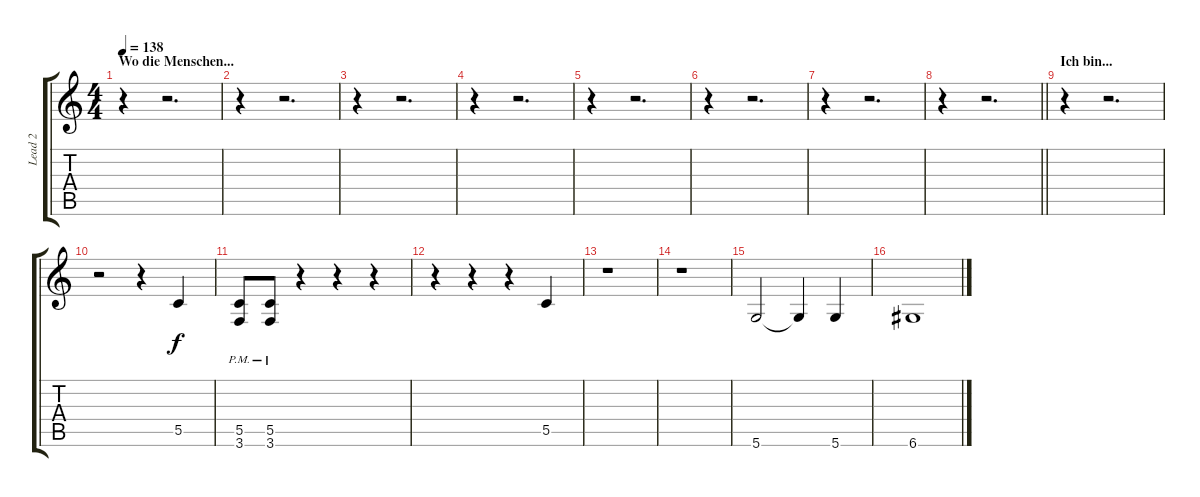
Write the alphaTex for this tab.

\track ("Lead 2" "Lead 2") {instrument distortionguitar}
\staff {score tabs}
\tuning (D4 A3 F3 C3 G2 D2) {hide}
\ts (4 4)
\section ("" "Wo die Menschen...")
\tempo 138
\clef g2
\ks c
r.4{dy f} r.2{d} |
r.4 r.2{d} |
r.4 r.2{d} |
r.4 r.2{d} |
r.4 r.2{d} |
r.4 r.2{d} |
r.4 r.2{d} |
\barLineRight lightlight
r.4 r.2{d} |
\section ("" "Ich bin...")
r.4 r.2{d} |
r.2 r.4 5.5.4 |
(5.5{pm} 3.6{pm}).8 (5.5{pm} 3.6{pm}).8 r.4 r.4 r.4 |
r.4 r.4 r.4 5.5.4 |
r.1 |
r.1 |
5.6.2 5.6{t}.4 5.6.4 |
6.6.1
